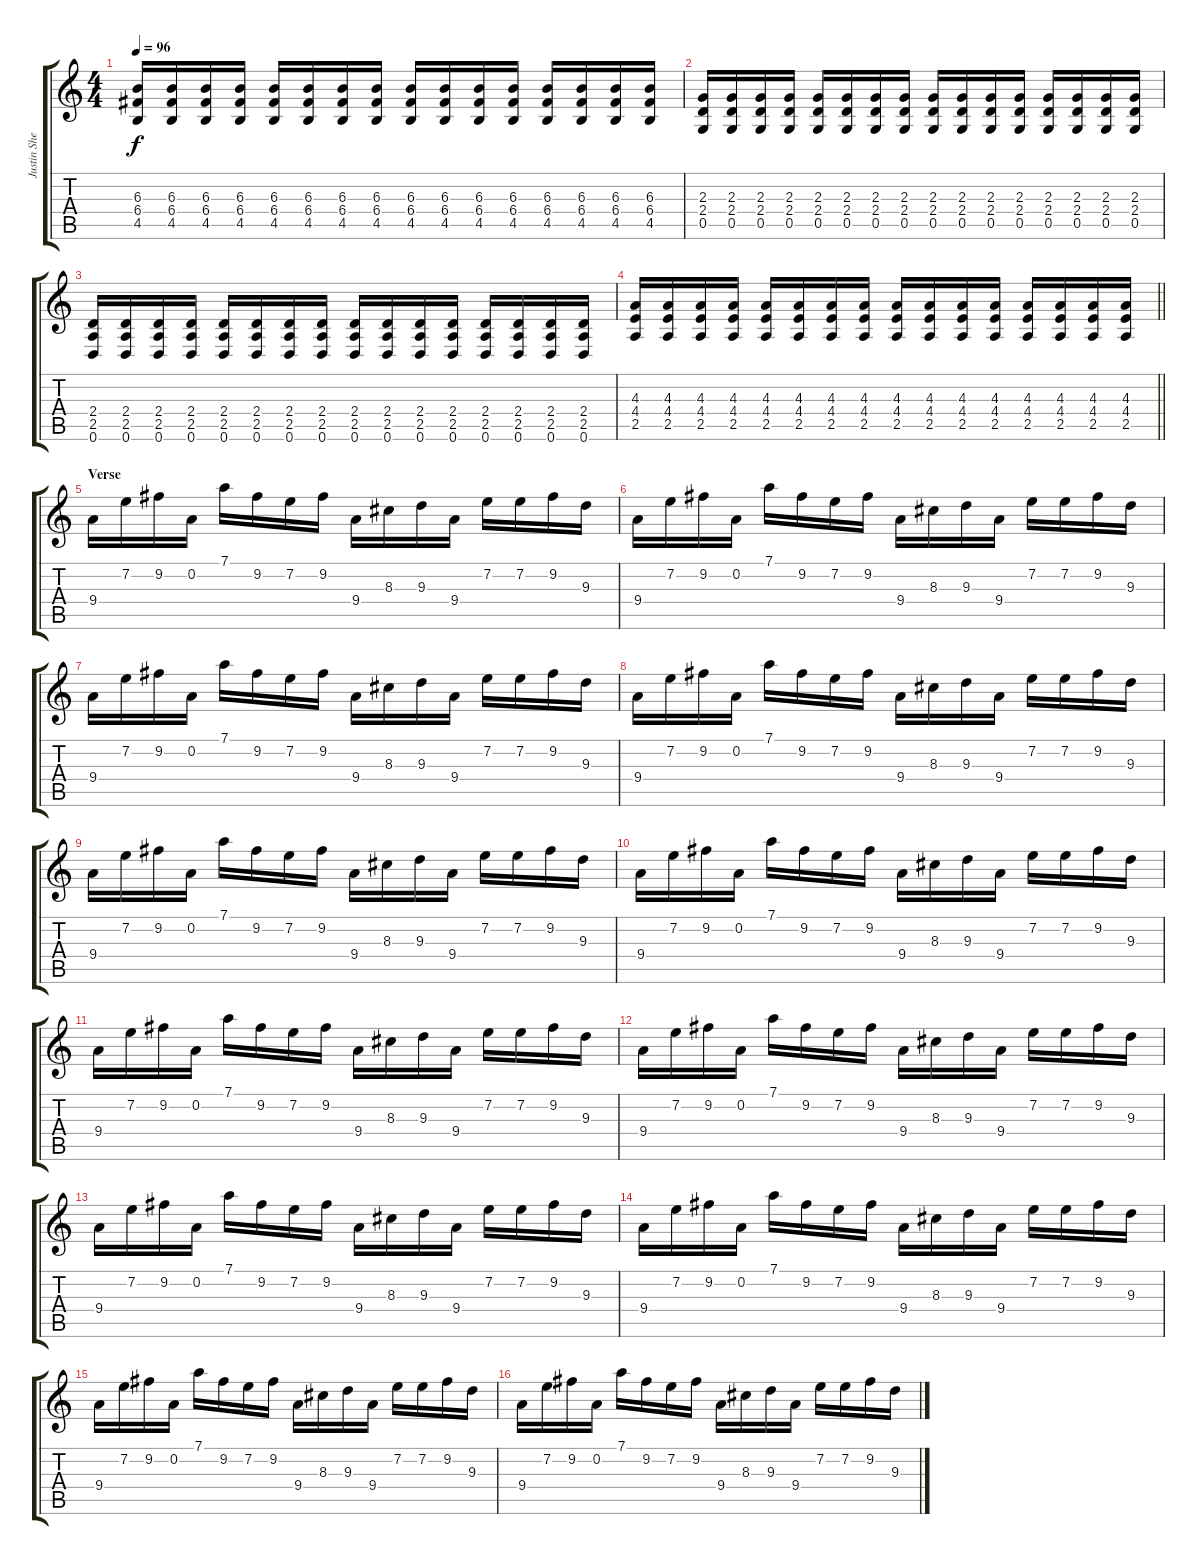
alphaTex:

\track ("Justin Shekoski" "Justin She") {instrument distortionguitar}
\staff {score tabs}
\tuning (D4 A3 F3 C3 G2 D2) {hide}
\ts (4 4)
\tempo 96
\clef g2
\ks c
(6.3 6.4 4.5).16{dy f} (6.3 6.4 4.5).16 (6.3 6.4 4.5).16 (6.3 6.4 4.5).16 (6.3 6.4 4.5).16 (6.3 6.4 4.5).16 (6.3 6.4 4.5).16 (6.3 6.4 4.5).16 (6.3 6.4 4.5).16 (6.3 6.4 4.5).16 (6.3 6.4 4.5).16 (6.3 6.4 4.5).16 (6.3 6.4 4.5).16 (6.3 6.4 4.5).16 (6.3 6.4 4.5).16 (6.3 6.4 4.5).16 |
(2.3 2.4 0.5).16 (2.3 2.4 0.5).16 (2.3 2.4 0.5).16 (2.3 2.4 0.5).16 (2.3 2.4 0.5).16 (2.3 2.4 0.5).16 (2.3 2.4 0.5).16 (2.3 2.4 0.5).16 (2.3 2.4 0.5).16 (2.3 2.4 0.5).16 (2.3 2.4 0.5).16 (2.3 2.4 0.5).16 (2.3 2.4 0.5).16 (2.3 2.4 0.5).16 (2.3 2.4 0.5).16 (2.3 2.4 0.5).16 |
(2.4 2.5 0.6).16 (2.4 2.5 0.6).16 (2.4 2.5 0.6).16 (2.4 2.5 0.6).16 (2.4 2.5 0.6).16 (2.4 2.5 0.6).16 (2.4 2.5 0.6).16 (2.4 2.5 0.6).16 (2.4 2.5 0.6).16 (2.4 2.5 0.6).16 (2.4 2.5 0.6).16 (2.4 2.5 0.6).16 (2.4 2.5 0.6).16 (2.4 2.5 0.6).16 (2.4 2.5 0.6).16 (2.4 2.5 0.6).16 |
\barLineRight lightlight
(4.3 4.4 2.5).16 (4.3 4.4 2.5).16 (4.3 4.4 2.5).16 (4.3 4.4 2.5).16 (4.3 4.4 2.5).16 (4.3 4.4 2.5).16 (4.3 4.4 2.5).16 (4.3 4.4 2.5).16 (4.3 4.4 2.5).16 (4.3 4.4 2.5).16 (4.3 4.4 2.5).16 (4.3 4.4 2.5).16 (4.3 4.4 2.5).16 (4.3 4.4 2.5).16 (4.3 4.4 2.5).16 (4.3 4.4 2.5).16 |
\section ("" "Verse")
9.4.16 7.2.16 9.2.16 0.2.16 7.1.16 9.2.16 7.2.16 9.2.16 9.4.16 8.3.16 9.3.16 9.4.16 7.2.16 7.2.16 9.2.16 9.3.16 |
9.4.16 7.2.16 9.2.16 0.2.16 7.1.16 9.2.16 7.2.16 9.2.16 9.4.16 8.3.16 9.3.16 9.4.16 7.2.16 7.2.16 9.2.16 9.3.16 |
9.4.16 7.2.16 9.2.16 0.2.16 7.1.16 9.2.16 7.2.16 9.2.16 9.4.16 8.3.16 9.3.16 9.4.16 7.2.16 7.2.16 9.2.16 9.3.16 |
9.4.16 7.2.16 9.2.16 0.2.16 7.1.16 9.2.16 7.2.16 9.2.16 9.4.16 8.3.16 9.3.16 9.4.16 7.2.16 7.2.16 9.2.16 9.3.16 |
9.4.16 7.2.16 9.2.16 0.2.16 7.1.16 9.2.16 7.2.16 9.2.16 9.4.16 8.3.16 9.3.16 9.4.16 7.2.16 7.2.16 9.2.16 9.3.16 |
9.4.16 7.2.16 9.2.16 0.2.16 7.1.16 9.2.16 7.2.16 9.2.16 9.4.16 8.3.16 9.3.16 9.4.16 7.2.16 7.2.16 9.2.16 9.3.16 |
9.4.16 7.2.16 9.2.16 0.2.16 7.1.16 9.2.16 7.2.16 9.2.16 9.4.16 8.3.16 9.3.16 9.4.16 7.2.16 7.2.16 9.2.16 9.3.16 |
9.4.16 7.2.16 9.2.16 0.2.16 7.1.16 9.2.16 7.2.16 9.2.16 9.4.16 8.3.16 9.3.16 9.4.16 7.2.16 7.2.16 9.2.16 9.3.16 |
9.4.16 7.2.16 9.2.16 0.2.16 7.1.16 9.2.16 7.2.16 9.2.16 9.4.16 8.3.16 9.3.16 9.4.16 7.2.16 7.2.16 9.2.16 9.3.16 |
9.4.16 7.2.16 9.2.16 0.2.16 7.1.16 9.2.16 7.2.16 9.2.16 9.4.16 8.3.16 9.3.16 9.4.16 7.2.16 7.2.16 9.2.16 9.3.16 |
9.4.16 7.2.16 9.2.16 0.2.16 7.1.16 9.2.16 7.2.16 9.2.16 9.4.16 8.3.16 9.3.16 9.4.16 7.2.16 7.2.16 9.2.16 9.3.16 |
9.4.16 7.2.16 9.2.16 0.2.16 7.1.16 9.2.16 7.2.16 9.2.16 9.4.16 8.3.16 9.3.16 9.4.16 7.2.16 7.2.16 9.2.16 9.3.16
